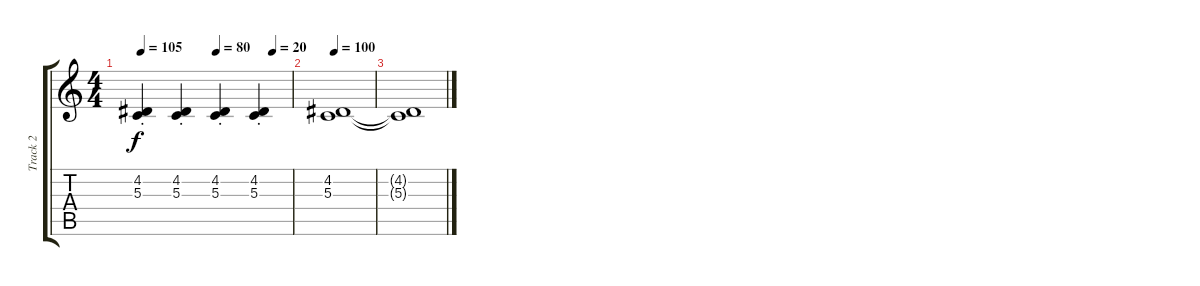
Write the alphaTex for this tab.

\track ("Track 2" "Track 2") {instrument stringensemble1}
\staff {score tabs}
\tuning (E4 B3 G3 D3 A2 E2) {hide}
\ts (4 4)
\tempo 105
\tempo (80 0.5)
\tempo (20 0.875)
\clef g2
\ks c
(4.2{st} 5.3{st}).4{dy f} (4.2{st} 5.3{st}).4 (4.2{st} 5.3{st}).4 (4.2{st} 5.3{st}).4 |
\tempo 100
(4.2 5.3).1 |
(4.2{t} 5.3{t}).1
